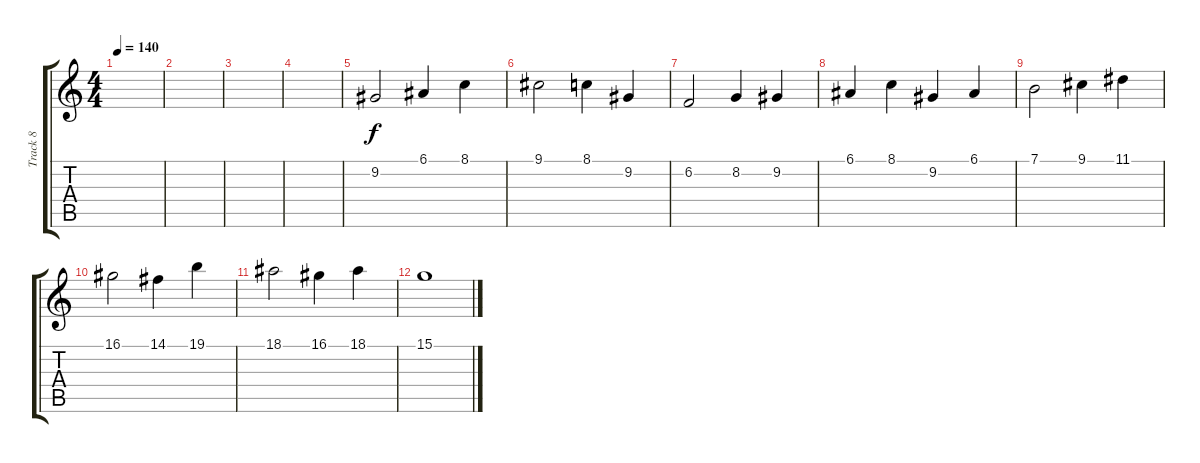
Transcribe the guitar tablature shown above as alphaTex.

\track ("Track 8" "Track 8") {instrument clarinet}
\staff {score tabs}
\tuning (E4 B3 G3 D3 A2 E2) {hide}
\ts (4 4)
\tempo 140
\clef g2
\ks c
|
|
|
|
9.2.2 6.1.4 8.1.4 |
9.1.2 8.1.4 9.2.4 |
6.2.2 8.2.4 9.2.4 |
6.1.4 8.1.4 9.2.4 6.1.4 |
7.1.2 9.1.4 11.1.4 |
16.1.2 14.1.4 19.1.4 |
18.1.2 16.1.4 18.1.4 |
15.1.1
